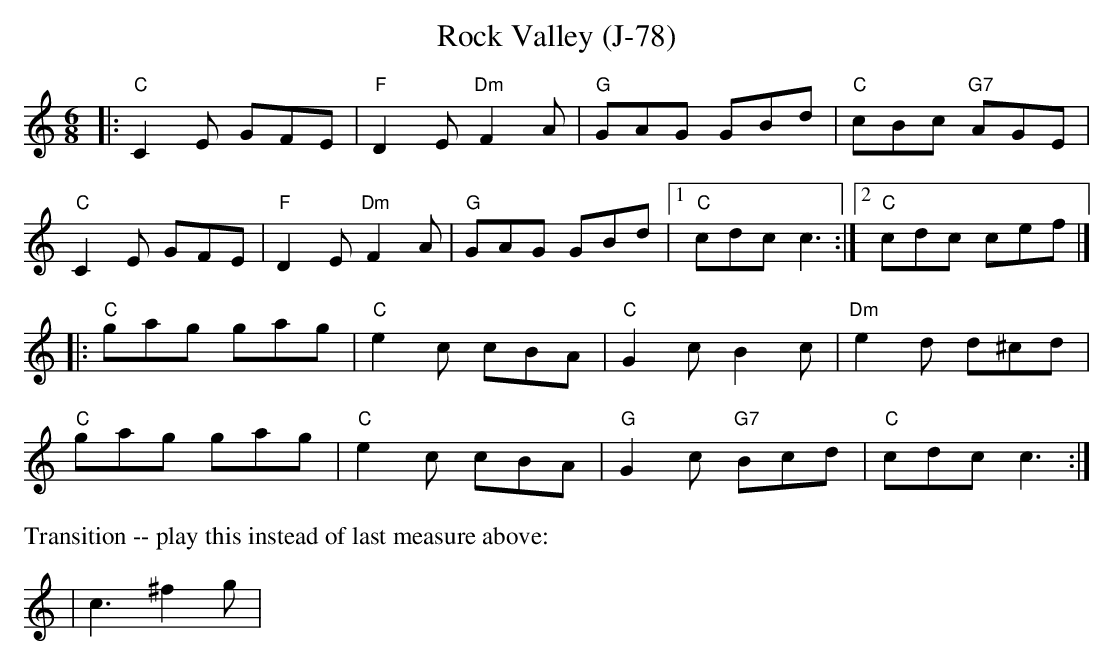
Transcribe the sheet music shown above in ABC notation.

X:1
T: Rock Valley (J-78)
M:6/8
K:Am
|:"C"C2E GFE|"F"D2E"Dm"F2A|"G"GAG GBd|"C"cBc "G7"AGE|
"C"C2E GFE|"F"D2E"Dm"F2A|"G"GAG GBd|1 "C"cdc c3 :|2 "C"cdc cef|]
|:"C"gag gag|"C"e2c cBA|"C"G2c B2c|"Dm"e2d d^cd|
"C"gag gag|"C"e2c cBA|"G"G2c "G7"Bcd|"C"cdc c3:|
%%text Transition -- play this instead of last measure above:
|c3^f2g|
